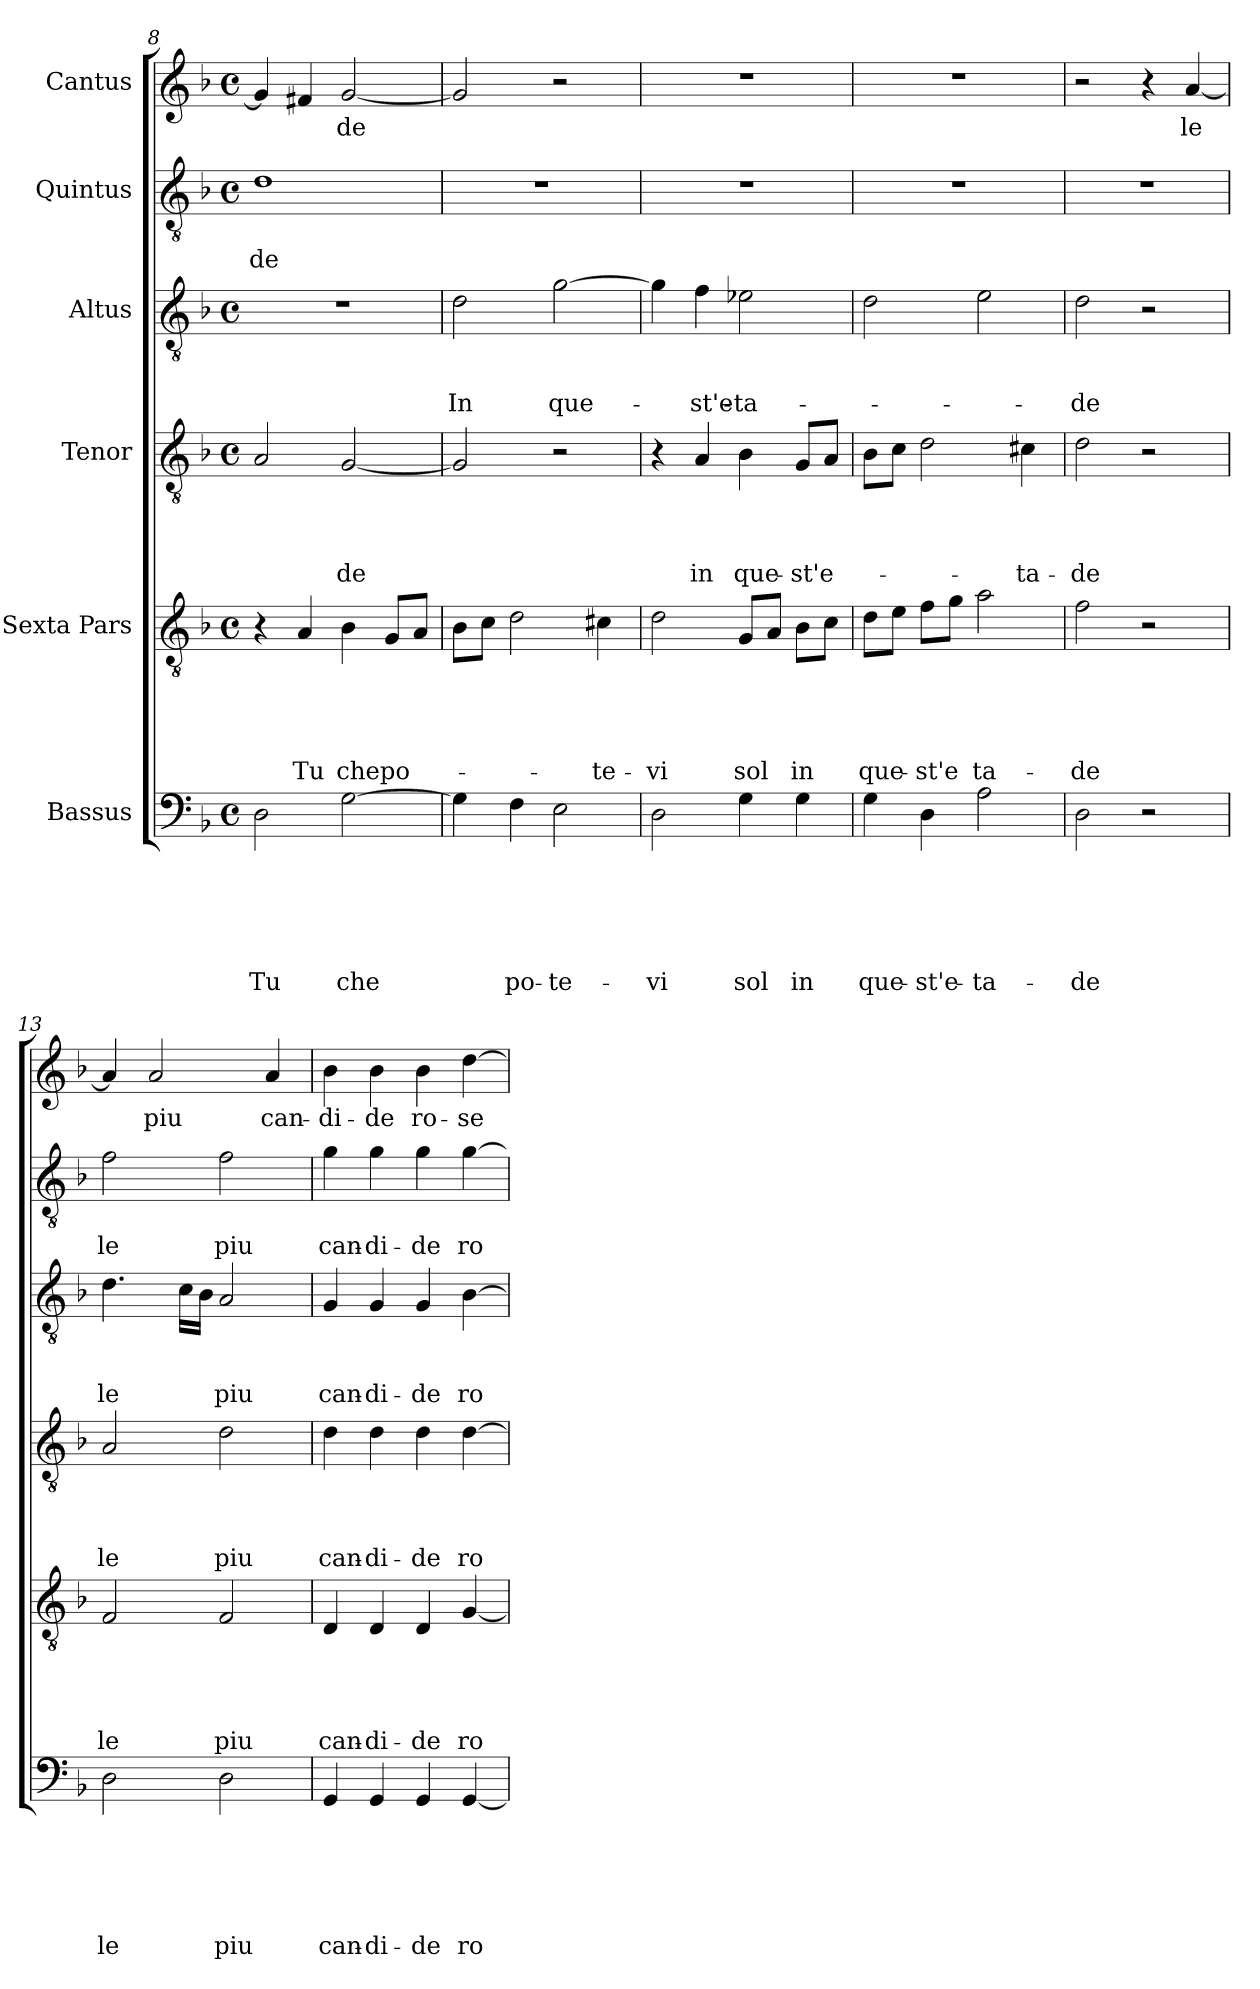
**kern	**text	**text	**text	**text	**text	**text	**kern	**text	**text	**text	**text	**text	**kern	**text	**text	**text	**text	**kern	**text	**text	**text	**kern	**text	**text	**kern	**text
*part6	*part6	*part6	*part6	*part6	*part6	*part6	*part5	*part5	*part5	*part5	*part5	*part5	*part4	*part4	*part4	*part4	*part4	*part3	*part3	*part3	*part3	*part2	*part2	*part2	*part1	*part1
*staff6	*staff6	*staff6	*staff6	*staff6	*staff6	*staff6	*staff5	*staff5	*staff5	*staff5	*staff5	*staff5	*staff4	*staff4	*staff4	*staff4	*staff4	*staff3	*staff3	*staff3	*staff3	*staff2	*staff2	*staff2	*staff1	*staff1
*I"Bassus	*	*	*	*	*	*	*I"Sexta Pars	*	*	*	*	*	*I"Tenor	*	*	*	*	*I"Altus	*	*	*	*I"Quintus	*	*	*I"Cantus	*
*clefF4	*	*	*	*	*	*	*clefGv2	*	*	*	*	*	*clefGv2	*	*	*	*	*clefGv2	*	*	*	*clefGv2	*	*	*clefG2	*
*k[b-]	*	*	*	*	*	*	*k[b-]	*	*	*	*	*	*k[b-]	*	*	*	*	*k[b-]	*	*	*	*k[b-]	*	*	*k[b-]	*
*F:	*	*	*	*	*	*	*F:	*	*	*	*	*	*F:	*	*	*	*	*F:	*	*	*	*F:	*	*	*F:	*
*M4/4	*	*	*	*	*	*	*M4/4	*	*	*	*	*	*M4/4	*	*	*	*	*M4/4	*	*	*	*M4/4	*	*	*M4/4	*
*met(c)	*	*	*	*	*	*	*met(c)	*	*	*	*	*	*met(c)	*	*	*	*	*met(c)	*	*	*	*met(c)	*	*	*met(c)	*
=8	=8	=8	=8	=8	=8	=8	=8	=8	=8	=8	=8	=8	=8	=8	=8	=8	=8	=8	=8	=8	=8	=8	=8	=8	=8	=8
2D\	.	.	.	.	.	Tu	4r	.	.	.	.	.	2A/	.	.	.	.	1r	.	.	.	1d	.	-de	4g/]	.
.	.	.	.	.	.	.	4A/	.	.	.	.	Tu	.	.	.	.	.	.	.	.	.	.	.	.	4f#X/	.
[2G\	.	.	.	.	.	che	4B-\	.	.	.	.	che	[2G/	.	.	.	-de	.	.	.	.	.	.	.	[2g/	-de
.	.	.	.	.	.	.	8G/L	.	.	.	.	po-	.	.	.	.	.	.	.	.	.	.	.	.	.	.
.	.	.	.	.	.	.	8A/J	.	.	.	.	.	.	.	.	.	.	.	.	.	.	.	.	.	.	.
=9	=9	=9	=9	=9	=9	=9	=9	=9	=9	=9	=9	=9	=9	=9	=9	=9	=9	=9	=9	=9	=9	=9	=9	=9	=9	=9
4G\]	.	.	.	.	.	.	8B-\L	.	.	.	.	.	2G/]	.	.	.	.	2d\	.	.	In	1r	.	.	2g/]	.
.	.	.	.	.	.	.	8c\J	.	.	.	.	.	.	.	.	.	.	.	.	.	.	.	.	.	.	.
4F\	.	.	.	.	.	po-	2d\	.	.	.	.	.	.	.	.	.	.	.	.	.	.	.	.	.	.	.
2E\	.	.	.	.	.	-te-	.	.	.	.	.	.	2r	.	.	.	.	[2g\	.	.	que-	.	.	.	2r	.
.	.	.	.	.	.	.	4c#\	.	.	.	.	-te-	.	.	.	.	.	.	.	.	.	.	.	.	.	.
=10	=10	=10	=10	=10	=10	=10	=10	=10	=10	=10	=10	=10	=10	=10	=10	=10	=10	=10	=10	=10	=10	=10	=10	=10	=10	=10
2D\	.	.	.	.	.	-vi	2d\	.	.	.	.	-vi	4r	.	.	.	.	4g\]	.	.	.	1r	.	.	1r	.
.	.	.	.	.	.	.	.	.	.	.	.	.	4A/	.	.	.	in	4f\	.	.	-st'e-	.	.	.	.	.
4G\	.	.	.	.	.	sol	8G/L	.	.	.	.	sol	4B-\	.	.	.	que-	2e-X\	.	.	-ta-	.	.	.	.	.
.	.	.	.	.	.	.	8A/J	.	.	.	.	.	.	.	.	.	.	.	.	.	.	.	.	.	.	.
4G\	.	.	.	.	.	in	8B-\L	.	.	.	.	in	8G/L	.	.	.	-st'e-	.	.	.	.	.	.	.	.	.
.	.	.	.	.	.	.	8c\J	.	.	.	.	.	8A/J	.	.	.	.	.	.	.	.	.	.	.	.	.
!!LO:PB:g=z
=11	=11	=11	=11	=11	=11	=11	=11	=11	=11	=11	=11	=11	=11	=11	=11	=11	=11	=11	=11	=11	=11	=11	=11	=11	=11	=11
4G\	.	.	.	.	.	que-	8d\L	.	.	.	.	que-	8B-\L	.	.	.	.	2d\	.	.	.	1r	.	.	1r	.
.	.	.	.	.	.	.	8e\J	.	.	.	.	.	8c\J	.	.	.	.	.	.	.	.	.	.	.	.	.
4D\	.	.	.	.	.	-st'e-	8f\L	.	.	.	.	-st'e	2d\	.	.	.	.	.	.	.	.	.	.	.	.	.
.	.	.	.	.	.	.	8g\J	.	.	.	.	.	.	.	.	.	.	.	.	.	.	.	.	.	.	.
2A\	.	.	.	.	.	-ta-	2a\	.	.	.	.	ta-	.	.	.	.	.	2e\	.	.	.	.	.	.	.	.
.	.	.	.	.	.	.	.	.	.	.	.	.	4c#\	.	.	.	-ta-	.	.	.	.	.	.	.	.	.
=12	=12	=12	=12	=12	=12	=12	=12	=12	=12	=12	=12	=12	=12	=12	=12	=12	=12	=12	=12	=12	=12	=12	=12	=12	=12	=12
2D\	.	.	.	.	.	-de	2f\	.	.	.	.	-de	2d\	.	.	.	-de	2d\	.	.	-de	1r	.	.	2r	.
2r	.	.	.	.	.	.	2r	.	.	.	.	.	2r	.	.	.	.	2r	.	.	.	.	.	.	4r	.
.	.	.	.	.	.	.	.	.	.	.	.	.	.	.	.	.	.	.	.	.	.	.	.	.	[4a/	le
=13	=13	=13	=13	=13	=13	=13	=13	=13	=13	=13	=13	=13	=13	=13	=13	=13	=13	=13	=13	=13	=13	=13	=13	=13	=13	=13
2D\	.	.	.	.	.	le	2F/	.	.	.	.	le	2A/	.	.	.	le	4.d\	.	.	le	2f\	.	le	4a/]	.
.	.	.	.	.	.	.	.	.	.	.	.	.	.	.	.	.	.	.	.	.	.	.	.	.	2a/	piu
.	.	.	.	.	.	.	.	.	.	.	.	.	.	.	.	.	.	16c\LL	.	.	.	.	.	.	.	.
.	.	.	.	.	.	.	.	.	.	.	.	.	.	.	.	.	.	16B-\JJ	.	.	.	.	.	.	.	.
2D\	.	.	.	.	.	piu	2F/	.	.	.	.	piu	2d\	.	.	.	piu	2A/	.	.	piu	2f\	.	piu	.	.
.	.	.	.	.	.	.	.	.	.	.	.	.	.	.	.	.	.	.	.	.	.	.	.	.	4a/	can-
=14	=14	=14	=14	=14	=14	=14	=14	=14	=14	=14	=14	=14	=14	=14	=14	=14	=14	=14	=14	=14	=14	=14	=14	=14	=14	=14
4GG/	.	.	.	.	.	can-	4D/	.	.	.	.	can-	4d\	.	.	.	can-	4G/	.	.	can-	4g\	.	can-	4b-\	-di-
4GG/	.	.	.	.	.	-di-	4D/	.	.	.	.	-di-	4d\	.	.	.	-di-	4G/	.	.	-di-	4g\	.	-di-	4b-\	-de
4GG/	.	.	.	.	.	-de	4D/	.	.	.	.	-de	4d\	.	.	.	-de	4G/	.	.	-de	4g\	.	-de	4b-\	ro-
[4GG/	.	.	.	.	.	ro-	[4G/	.	.	.	.	ro-	[4d\	.	.	.	ro-	[4B-\	.	.	ro-	[4g\	.	ro-	[4dd\	-se
=	=	=	=	=	=	=	=	=	=	=	=	=	=	=	=	=	=	=	=	=	=	=	=	=	=	=
*-	*-	*-	*-	*-	*-	*-	*-	*-	*-	*-	*-	*-	*-	*-	*-	*-	*-	*-	*-	*-	*-	*-	*-	*-	*-	*-
